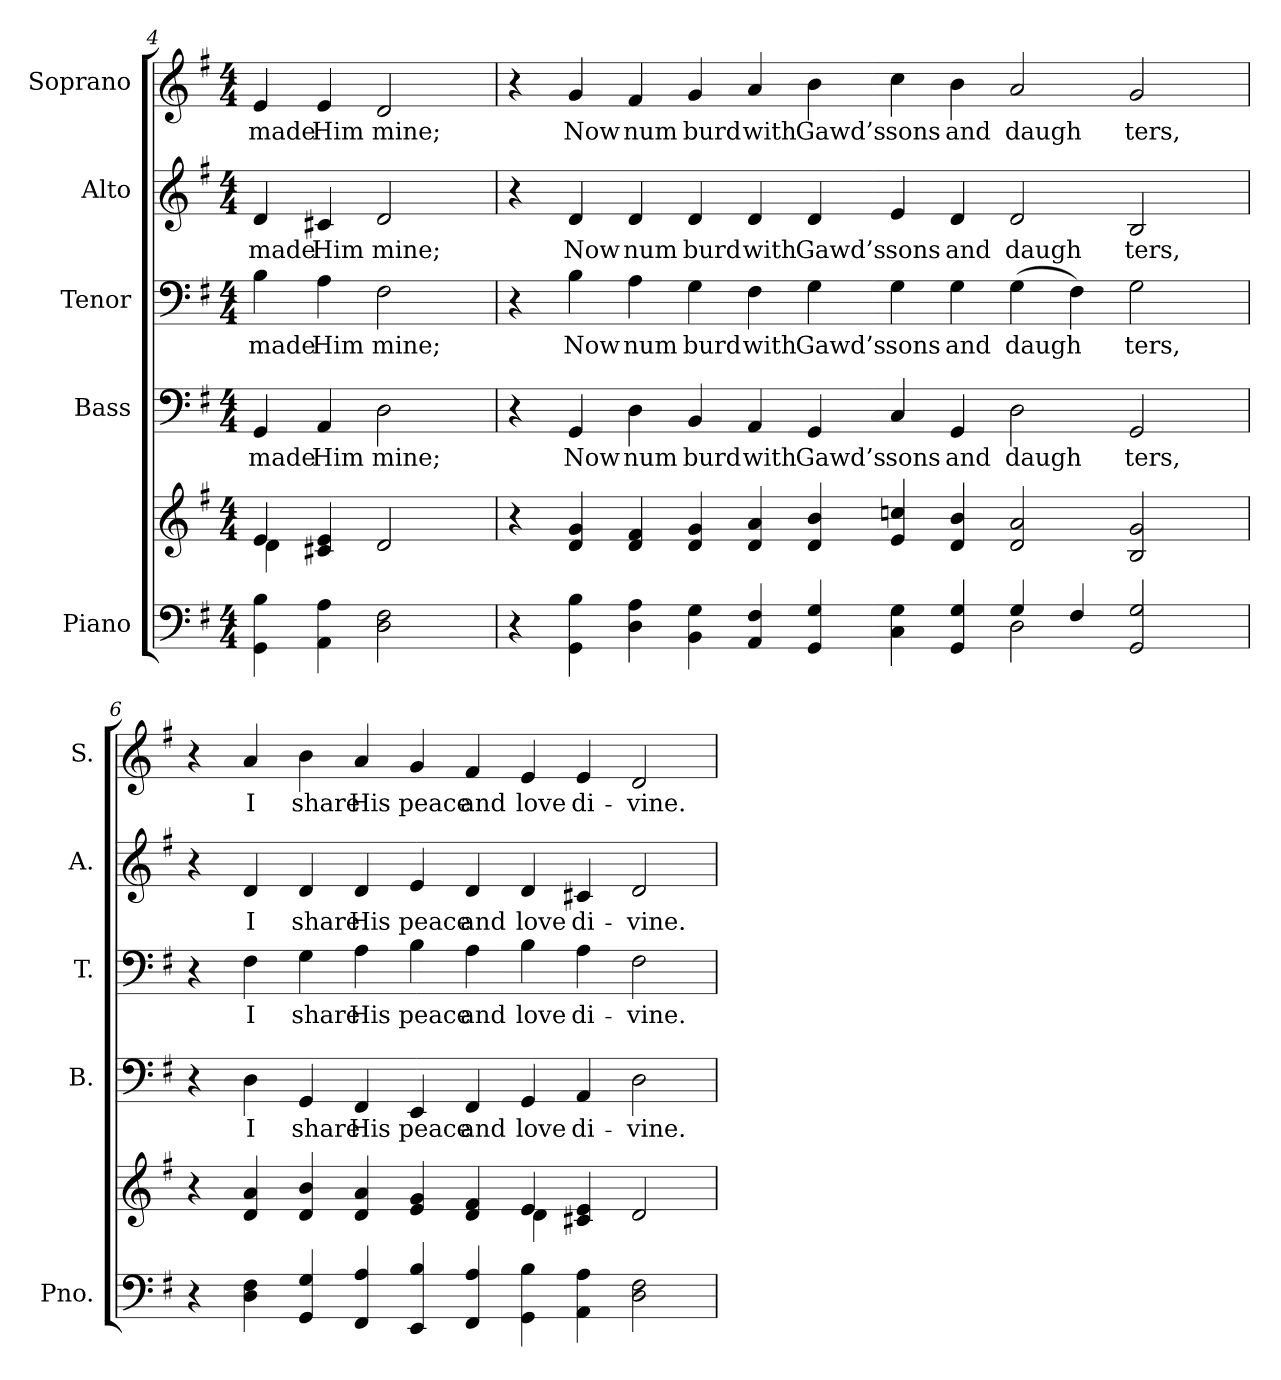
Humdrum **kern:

**kern	**kern	**kern	**text	**kern	**text	**kern	**text	**kern	**text
*part5	*part5	*part4	*part4	*part3	*part3	*part2	*part2	*part1	*part1
*staff6	*staff5	*staff4	*staff4	*staff3	*staff3	*staff2	*staff2	*staff1	*staff1
*I"Piano	*	*I"Bass	*	*I"Tenor	*	*I"Alto	*	*I"Soprano	*
*I'Pno.	*	*I'B.	*	*I'T.	*	*I'A.	*	*I'S.	*
*clefF4	*clefG2	*clefF4	*	*clefF4	*	*clefG2	*	*clefG2	*
*k[f#]	*k[f#]	*k[f#]	*	*k[f#]	*	*k[f#]	*	*k[f#]	*
*G:	*G:	*G:	*	*G:	*	*G:	*	*G:	*
*M4/4	*M4/4	*M4/4	*	*M4/4	*	*M4/4	*	*M4/4	*
=4	=4	=4	=4	=4	=4	=4	=4	=4	=4
*	*^	*	*	*	*	*	*	*	*
!	!	!	!	!LO:LY:b:color=#000000	!	!	!	!	!	!
!	!	!	!	!	!	!LO:LY:b:color=#000000	!	!	!	!
!	!	!	!	!	!	!	!	!LO:LY:b:color=#000000	!	!
!	!	!	!	!	!	!	!	!	!	!LO:LY:b:color=#000000
4GGi\ 4Bi	4ei/	4di\	4GGi/	made	4Bi\	made	4di/	made	4ei/	made
!	!	!	!	!LO:LY:b:color=#000000	!	!	!	!	!	!
!	!	!	!	!	!	!LO:LY:b:color=#000000	!	!	!	!
!	!	!	!	!	!	!	!	!LO:LY:b:color=#000000	!	!
!	!	!	!	!	!	!	!	!	!	!LO:LY:b:color=#000000
4AAi\ 4Ai	4c#Xi/ 4ei	4ryy	4AAi/	Him	4Ai\	Him	4c#Xi/	Him	4ei/	Him
!	!	!	!	!LO:LY:b:color=#000000	!	!	!	!	!	!
!	!	!	!	!	!	!LO:LY:b:color=#000000	!	!	!	!
!	!	!	!	!	!	!	!	!LO:LY:b:color=#000000	!	!
!	!	!	!	!	!	!	!	!	!	!LO:LY:b:color=#000000
2Di\ 2F#i	2di/	4ryy	2Di\	mine;	2F#i\	mine;	2di/	mine;	2di/	mine;
.	.	4ryy	.	.	.	.	.	.	.	.
*	*v	*v	*	*	*	*	*	*	*	*
!!LO:PB:g=z
=5	=5	=5	=5	=5	=5	=5	=5	=5	=5
*^	*	*	*	*	*	*	*	*	*
4r	2.ryy	4r	4r	.	4r	.	4r	.	4r	.
!	!	!	!	!LO:LY:b:color=#000000	!	!	!	!	!	!
!	!	!	!	!	!	!LO:LY:b:color=#000000	!	!	!	!
!	!	!	!	!	!	!	!	!LO:LY:b:color=#000000	!	!
!	!	!	!	!	!	!	!	!	!	!LO:LY:b:color=#000000
4GGi\ 4Bi	.	4di/ 4gi	4GGi/	Now	4Bi\	Now	4di/	Now	4gi/	Now
!	!	!	!	!LO:LY:b:color=#000000	!	!	!	!	!	!
!	!	!	!	!	!	!LO:LY:b:color=#000000	!	!	!	!
!	!	!	!	!	!	!	!	!LO:LY:b:color=#000000	!	!
!	!	!	!	!	!	!	!	!	!	!LO:LY:b:color=#000000
4Di\ 4Ai	.	4di/ 4f#i	4Di\	num	4Ai\	num	4di/	num	4f#i/	num
!	!	!	!	!LO:LY:b:color=#000000	!	!	!	!	!	!
!	!	!	!	!	!	!LO:LY:b:color=#000000	!	!	!	!
!	!	!	!	!	!	!	!	!LO:LY:b:color=#000000	!	!
!	!	!	!	!	!	!	!	!	!	!LO:LY:b:color=#000000
4BBi\ 4Gi	2.ryy	4di/ 4gi	4BBi/	burd	4Gi\	burd	4di/	burd	4gi/	burd
!	!	!	!	!LO:LY:b:color=#000000	!	!	!	!	!	!
!	!	!	!	!	!	!LO:LY:b:color=#000000	!	!	!	!
!	!	!	!	!	!	!	!	!LO:LY:b:color=#000000	!	!
!	!	!	!	!	!	!	!	!	!	!LO:LY:b:color=#000000
4AAi/ 4F#i	.	4di/ 4ai	4AAi/	with	4F#i\	with	4di/	with	4ai/	with
!	!	!	!	!LO:LY:b:color=#000000	!	!	!	!	!	!
!	!	!	!	!	!	!LO:LY:b:color=#000000	!	!	!	!
!	!	!	!	!	!	!	!	!LO:LY:b:color=#000000	!	!
!	!	!	!	!	!	!	!	!	!	!LO:LY:b:color=#000000
4GGi/ 4Gi	.	4di/ 4bi	4GGi/	Gawd’s	4Gi\	Gawd’s	4di/	Gawd’s	4bi\	Gawd’s
!	!	!	!	!LO:LY:b:color=#000000	!	!	!	!	!	!
!	!	!	!	!	!	!LO:LY:b:color=#000000	!	!	!	!
!	!	!	!	!	!	!	!	!LO:LY:b:color=#000000	!	!
!	!	!	!	!	!	!	!	!	!	!LO:LY:b:color=#000000
4Ci\ 4Gi	2ryy	4ei/ 4ccni	4Ci/	sons	4Gi\	sons	4ei/	sons	4cci\	sons
!	!	!	!	!LO:LY:b:color=#000000	!	!	!	!	!	!
!	!	!	!	!	!	!LO:LY:b:color=#000000	!	!	!	!
!	!	!	!	!	!	!	!	!LO:LY:b:color=#000000	!	!
!	!	!	!	!	!	!	!	!	!	!LO:LY:b:color=#000000
4GGi/ 4Gi	.	4di/ 4bi	4GGi/	and	4Gi\	and	4di/	and	4bi\	and
!	!	!	!	!LO:LY:b:color=#000000	!	!	!	!	!	!
!	!	!	!	!	!	!LO:LY:b:color=#000000	!	!	!	!
!	!	!	!	!	!	!	!	!LO:LY:b:color=#000000	!	!
!	!	!	!	!	!	!	!	!	!	!LO:LY:b:color=#000000
4Gi/	2Di\	2di/ 2ai	2Di\	daugh	(4Gi\	daugh	2di/	daugh	2ai/	daugh
4F#i/	.	.	.	.	4F#i\)	.	.	.	.	.
!	!	!	!	!LO:LY:b:color=#000000	!	!	!	!	!	!
!	!	!	!	!	!	!LO:LY:b:color=#000000	!	!	!	!
!	!	!	!	!	!	!	!	!LO:LY:b:color=#000000	!	!
!	!	!	!	!	!	!	!	!	!	!LO:LY:b:color=#000000
2GGi/ 2Gi	4ryy	2Bi/ 2gi	2GGi/	ters,	2Gi\	ters,	2Bi/	ters,	2gi/	ters,
.	4ryy	.	.	.	.	.	.	.	.	.
*v	*v	*	*	*	*	*	*	*	*	*
!!LO:PB:g=z
=6	=6	=6	=6	=6	=6	=6	=6	=6	=6
*	*^	*	*	*	*	*	*	*	*
4r	4r	4ryy	4r	.	4r	.	4r	.	4r	.
!	!	!	!	!LO:LY:b:color=#000000	!	!	!	!	!	!
!	!	!	!	!	!	!LO:LY:b:color=#000000	!	!	!	!
!	!	!	!	!	!	!	!	!LO:LY:b:color=#000000	!	!
!	!	!	!	!	!	!	!	!	!	!LO:LY:b:color=#000000
4Di\ 4F#i	4di/ 4ai	4ryy	4Di\	I	4F#i\	I	4di/	I	4ai/	I
!	!	!	!	!LO:LY:b:color=#000000	!	!	!	!	!	!
!	!	!	!	!	!	!LO:LY:b:color=#000000	!	!	!	!
!	!	!	!	!	!	!	!	!LO:LY:b:color=#000000	!	!
!	!	!	!	!	!	!	!	!	!	!LO:LY:b:color=#000000
4GGi/ 4Gi	4di/ 4bi	2.ryy	4GGi/	share	4Gi\	share	4di/	share	4bi\	share
!	!	!	!	!LO:LY:b:color=#000000	!	!	!	!	!	!
!	!	!	!	!	!	!LO:LY:b:color=#000000	!	!	!	!
!	!	!	!	!	!	!	!	!LO:LY:b:color=#000000	!	!
!	!	!	!	!	!	!	!	!	!	!LO:LY:b:color=#000000
4FF#i/ 4Ai	4di/ 4ai	.	4FF#i/	His	4Ai\	His	4di/	His	4ai/	His
!	!	!	!	!LO:LY:b:color=#000000	!	!	!	!	!	!
!	!	!	!	!	!	!LO:LY:b:color=#000000	!	!	!	!
!	!	!	!	!	!	!	!	!LO:LY:b:color=#000000	!	!
!	!	!	!	!	!	!	!	!	!	!LO:LY:b:color=#000000
4EEi/ 4Bi	4ei/ 4gi	.	4EEi/	peace	4Bi\	peace	4ei/	peace	4gi/	peace
!	!	!	!	!LO:LY:b:color=#000000	!	!	!	!	!	!
!	!	!	!	!	!	!LO:LY:b:color=#000000	!	!	!	!
!	!	!	!	!	!	!	!	!LO:LY:b:color=#000000	!	!
!	!	!	!	!	!	!	!	!	!	!LO:LY:b:color=#000000
4FF#i/ 4Ai	4di/ 4f#i	4ryy	4FF#i/	and	4Ai\	and	4di/	and	4f#i/	and
!	!	!	!	!LO:LY:b:color=#000000	!	!	!	!	!	!
!	!	!	!	!	!	!LO:LY:b:color=#000000	!	!	!	!
!	!	!	!	!	!	!	!	!LO:LY:b:color=#000000	!	!
!	!	!	!	!	!	!	!	!	!	!LO:LY:b:color=#000000
4GGi\ 4Bi	4ei/	4di\	4GGi/	love	4Bi\	love	4di/	love	4ei/	love
!	!	!	!	!LO:LY:b:color=#000000	!	!	!	!	!	!
!	!	!	!	!	!	!LO:LY:b:color=#000000	!	!	!	!
!	!	!	!	!	!	!	!	!LO:LY:b:color=#000000	!	!
!	!	!	!	!	!	!	!	!	!	!LO:LY:b:color=#000000
4AAi\ 4Ai	4c#Xi/ 4ei	4ryy	4AAi/	di-	4Ai\	di-	4c#Xi/	di-	4ei/	di-
!	!	!	!	!LO:LY:b:color=#000000	!	!	!	!	!	!
!	!	!	!	!	!	!LO:LY:b:color=#000000	!	!	!	!
!	!	!	!	!	!	!	!	!LO:LY:b:color=#000000	!	!
!	!	!	!	!	!	!	!	!	!	!LO:LY:b:color=#000000
2Di\ 2F#i	2di/	2ryy	2Di\	-vine.	2F#i\	-vine.	2di/	-vine.	2di/	-vine.
*	*v	*v	*	*	*	*	*	*	*	*
=	=	=	=	=	=	=	=	=	=
*-	*-	*-	*-	*-	*-	*-	*-	*-	*-
